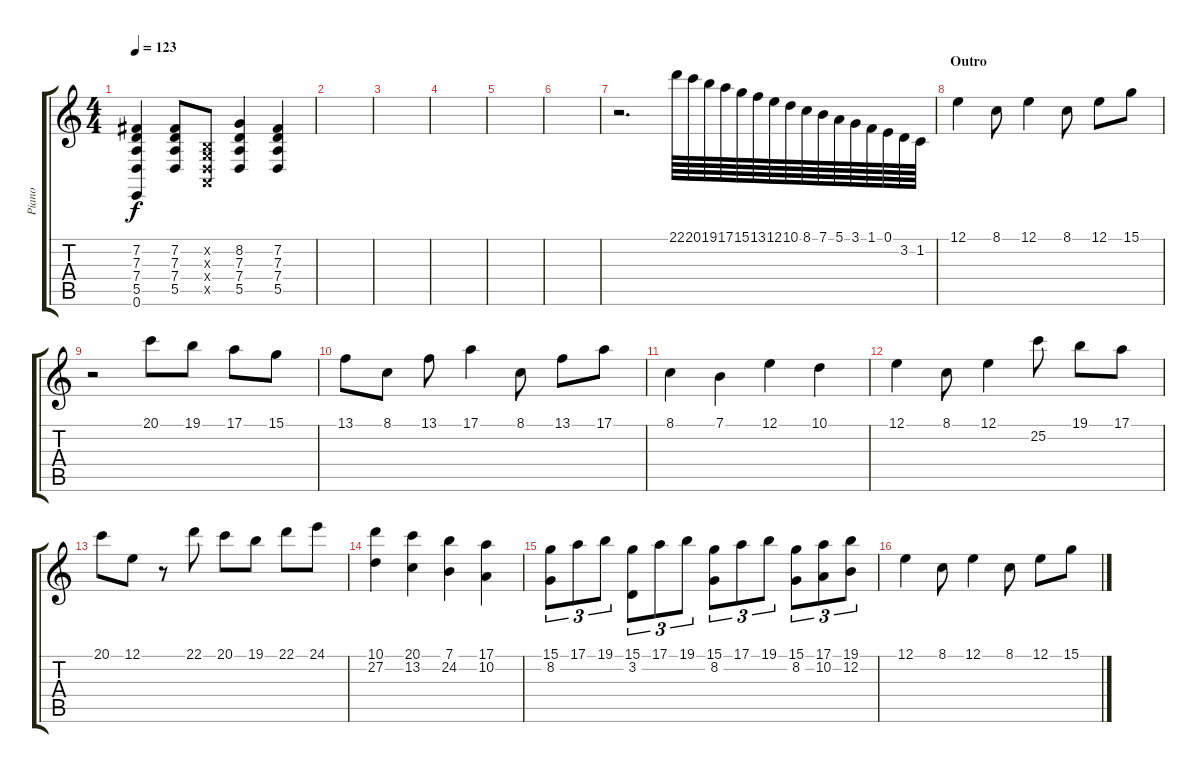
\track ("Piano" "Piano") {instrument acousticgrandpiano}
\staff {score tabs}
\tuning (E4 B3 G3 D3 A2 E2) {hide}
\ts (4 4)
\tempo 123
\clef g2
\ks c
(7.2{t} 7.3{t} 7.4{t} 5.5{t} 0.6{t}).4{dy f} (7.2 7.3 7.4 5.5).8 (0.2{x} 0.3{x} 0.4{x} 0.5{x}).8 (8.2 7.3 7.4 5.5).4 (7.2 7.3 7.4 5.5).4 |
|
|
|
|
|
r.2{d} 22.1.64 20.1.64 19.1.64 17.1.64 15.1.64 13.1.64 12.1.64 10.1.64 8.1.64 7.1.64 5.1.64 3.1.64 1.1.64 0.1.64 3.2.64 1.2.64 |
\section ("" "Outro")
12.1.4 8.1.8 12.1.4 8.1.8 12.1.8 15.1.8 |
r.2 20.1.8 19.1.8 17.1.8 15.1.8 |
13.1.8 8.1.8 13.1.8 17.1.4 8.1.8 13.1.8 17.1.8 |
8.1.4 7.1.4 12.1.4 10.1.4 |
12.1.4 8.1.8 12.1.4 25.2.8 19.1.8 17.1.8 |
20.1.8 12.1.8 r.8 22.1.8 20.1.8 19.1.8 22.1.8 24.1.8 |
(10.1 27.2).4 (20.1 13.2).4 (7.1 24.2).4 (17.1 10.2).4 |
(15.1 8.2).8{tu (3 2)} 17.1.8{tu (3 2)} 19.1.8{tu (3 2)} (15.1 3.2).8{tu (3 2)} 17.1.8{tu (3 2)} 19.1.8{tu (3 2)} (15.1 8.2).8{tu (3 2)} 17.1.8{tu (3 2)} 19.1.8{tu (3 2)} (15.1 8.2).8{tu (3 2)} (17.1 10.2).8{tu (3 2)} (19.1 12.2).8{tu (3 2)} |
12.1.4 8.1.8 12.1.4 8.1.8 12.1.8 15.1.8
